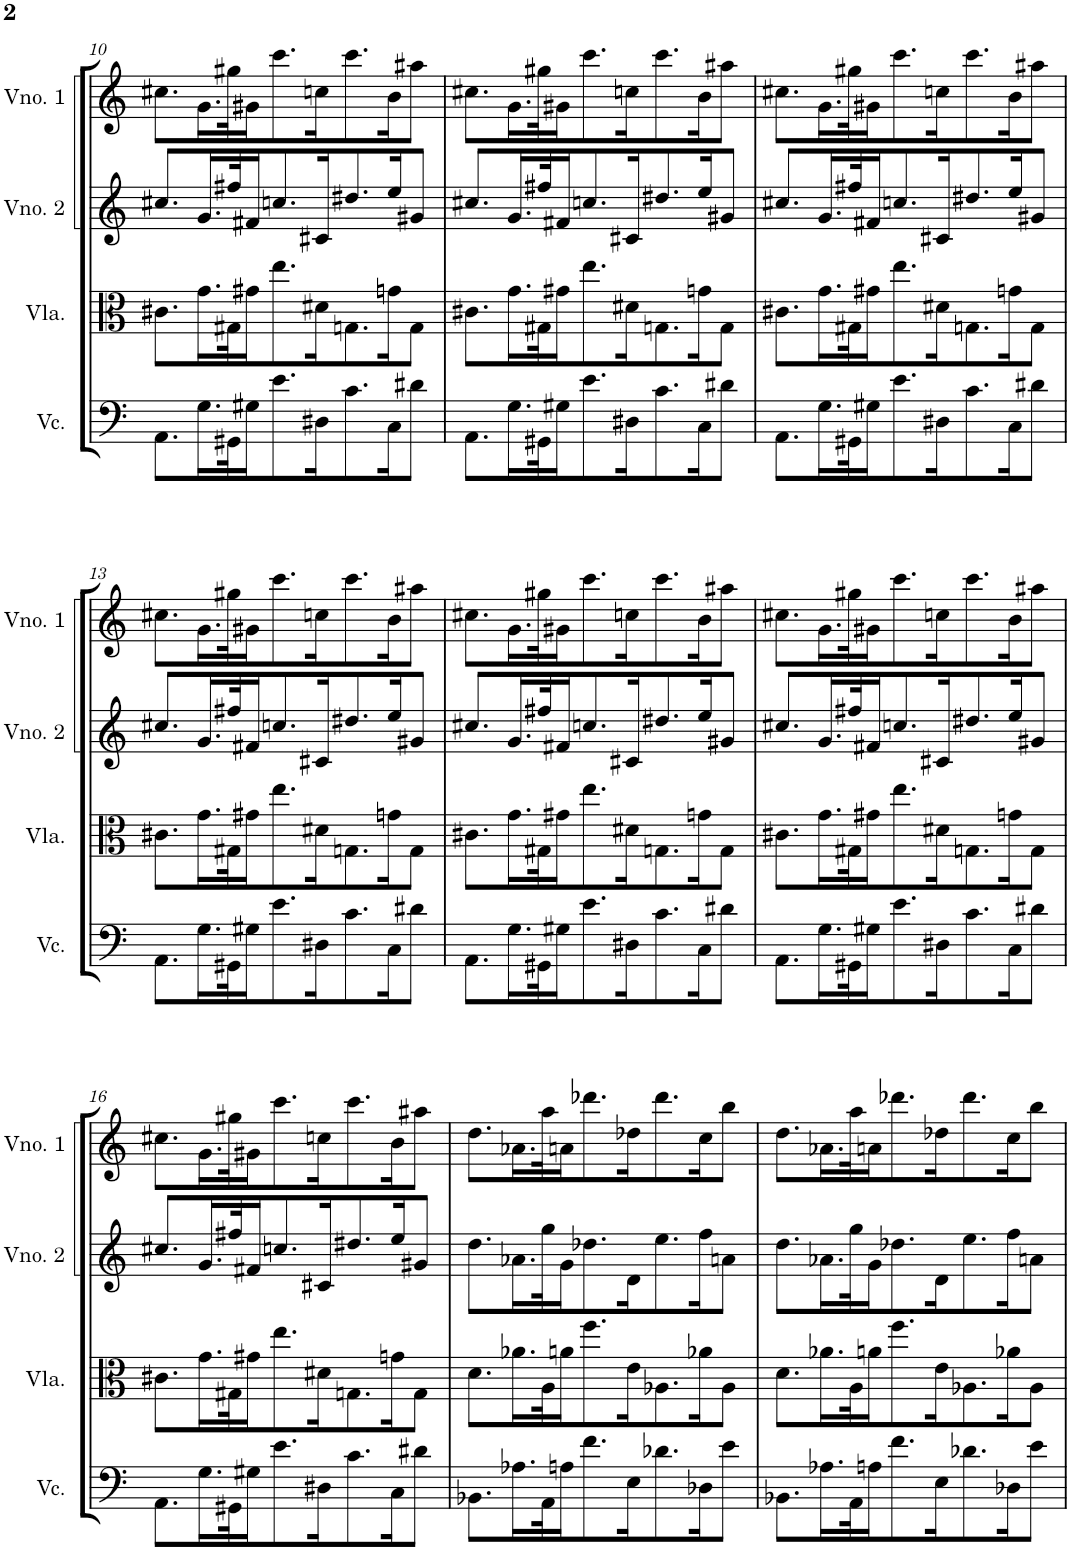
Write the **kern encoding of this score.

**kern	**kern	**kern	**kern
*part4	*part3	*part2	*part1
*staff4	*staff3	*staff2	*staff1
*I"Violoncelo	*I"Viola	*I"Violino 2	*I"Violino 1
*I'Vc.	*I'Vla.	*I'Vno. 2	*I'Vno. 1
!!LO:PB:g=z
*clefF4	*clefC3	*clefG2	*clefG2
*k[]	*k[]	*k[]	*k[]
*M4/4	*M4/4	*M4/4	*M4/4
=10	=10	=10	=10
8.AA\L	8.c#X\L	8.cc#X/L	8.cc#X\L
16.G\L	16.g\L	16.g/L	16.g\L
32GG#X\K	32G#X\K	32ff#X/K	32gg#X\K
16G#X\J	16g#X\J	16f#X/J	16g#X\J
8.e\	8.ee\	8.ccn/	8.ccc\
16D#X\K	16d#X\K	16c#X/K	16ccn\K
8.c\	8.Gn\	8.dd#X/	8.ccc\
16C\K	16gn\K	16ee/K	16b\K
8d#X\J	8G\J	8g#X/J	8aa#X\J
=11	=11	=11	=11
8.AA\L	8.c#X\L	8.cc#X/L	8.cc#X\L
16.G\L	16.g\L	16.g/L	16.g\L
32GG#X\K	32G#X\K	32ff#X/K	32gg#X\K
16G#X\J	16g#X\J	16f#X/J	16g#X\J
8.e\	8.ee\	8.ccn/	8.ccc\
16D#X\K	16d#X\K	16c#X/K	16ccn\K
8.c\	8.Gn\	8.dd#X/	8.ccc\
16C\K	16gn\K	16ee/K	16b\K
8d#X\J	8G\J	8g#X/J	8aa#X\J
=12	=12	=12	=12
8.AA\L	8.c#X\L	8.cc#X/L	8.cc#X\L
16.G\L	16.g\L	16.g/L	16.g\L
32GG#X\K	32G#X\K	32ff#X/K	32gg#X\K
16G#X\J	16g#X\J	16f#X/J	16g#X\J
8.e\	8.ee\	8.ccn/	8.ccc\
16D#X\K	16d#X\K	16c#X/K	16ccn\K
8.c\	8.Gn\	8.dd#X/	8.ccc\
16C\K	16gn\K	16ee/K	16b\K
8d#X\J	8G\J	8g#X/J	8aa#X\J
!!LO:LB:g=z
=13	=13	=13	=13
8.AA\L	8.c#X\L	8.cc#X/L	8.cc#X\L
16.G\L	16.g\L	16.g/L	16.g\L
32GG#X\K	32G#X\K	32ff#X/K	32gg#X\K
16G#X\J	16g#X\J	16f#X/J	16g#X\J
8.e\	8.ee\	8.ccn/	8.ccc\
16D#X\K	16d#X\K	16c#X/K	16ccn\K
8.c\	8.Gn\	8.dd#X/	8.ccc\
16C\K	16gn\K	16ee/K	16b\K
8d#X\J	8G\J	8g#X/J	8aa#X\J
=14	=14	=14	=14
8.AA\L	8.c#X\L	8.cc#X/L	8.cc#X\L
16.G\L	16.g\L	16.g/L	16.g\L
32GG#X\K	32G#X\K	32ff#X/K	32gg#X\K
16G#X\J	16g#X\J	16f#X/J	16g#X\J
8.e\	8.ee\	8.ccn/	8.ccc\
16D#X\K	16d#X\K	16c#X/K	16ccn\K
8.c\	8.Gn\	8.dd#X/	8.ccc\
16C\K	16gn\K	16ee/K	16b\K
8d#X\J	8G\J	8g#X/J	8aa#X\J
=15	=15	=15	=15
8.AA\L	8.c#X\L	8.cc#X/L	8.cc#X\L
16.G\L	16.g\L	16.g/L	16.g\L
32GG#X\K	32G#X\K	32ff#X/K	32gg#X\K
16G#X\J	16g#X\J	16f#X/J	16g#X\J
8.e\	8.ee\	8.ccn/	8.ccc\
16D#X\K	16d#X\K	16c#X/K	16ccn\K
8.c\	8.Gn\	8.dd#X/	8.ccc\
16C\K	16gn\K	16ee/K	16b\K
8d#X\J	8G\J	8g#X/J	8aa#X\J
!!LO:LB:g=z
=16	=16	=16	=16
8.AA\L	8.c#X\L	8.cc#X/L	8.cc#X\L
16.G\L	16.g\L	16.g/L	16.g\L
32GG#X\K	32G#X\K	32ff#X/K	32gg#X\K
16G#X\J	16g#X\J	16f#X/J	16g#X\J
8.e\	8.ee\	8.ccn/	8.ccc\
16D#X\K	16d#X\K	16c#X/K	16ccn\K
8.c\	8.Gn\	8.dd#X/	8.ccc\
16C\K	16gn\K	16ee/K	16b\K
8d#X\J	8G\J	8g#X/J	8aa#X\J
=17	=17	=17	=17
8.BB-X\L	8.d\L	8.dd\L	8.dd\L
16.A-X\L	16.a-X\L	16.a-X\L	16.a-X\L
32AA\K	32A\K	32gg\K	32aa\K
16An\J	16an\J	16g\J	16an\J
8.f\	8.ff\	8.dd-X\	8.ddd-X\
16E\K	16e\K	16d\K	16dd-X\K
8.d-X\	8.A-X\	8.ee\	8.ddd-\
16D-X\K	16a-X\K	16ff\K	16cc\K
8e\J	8A-\J	8an\J	8bb\J
=18	=18	=18	=18
8.BB-X\L	8.d\L	8.dd\L	8.dd\L
16.A-X\L	16.a-X\L	16.a-X\L	16.a-X\L
32AA\K	32A\K	32gg\K	32aa\K
16An\J	16an\J	16g\J	16an\J
8.f\	8.ff\	8.dd-X\	8.ddd-X\
16E\K	16e\K	16d\K	16dd-X\K
8.d-X\	8.A-X\	8.ee\	8.ddd-\
16D-X\K	16a-X\K	16ff\K	16cc\K
8e\J	8A-\J	8an\J	8bb\J
=	=	=	=
*-	*-	*-	*-
